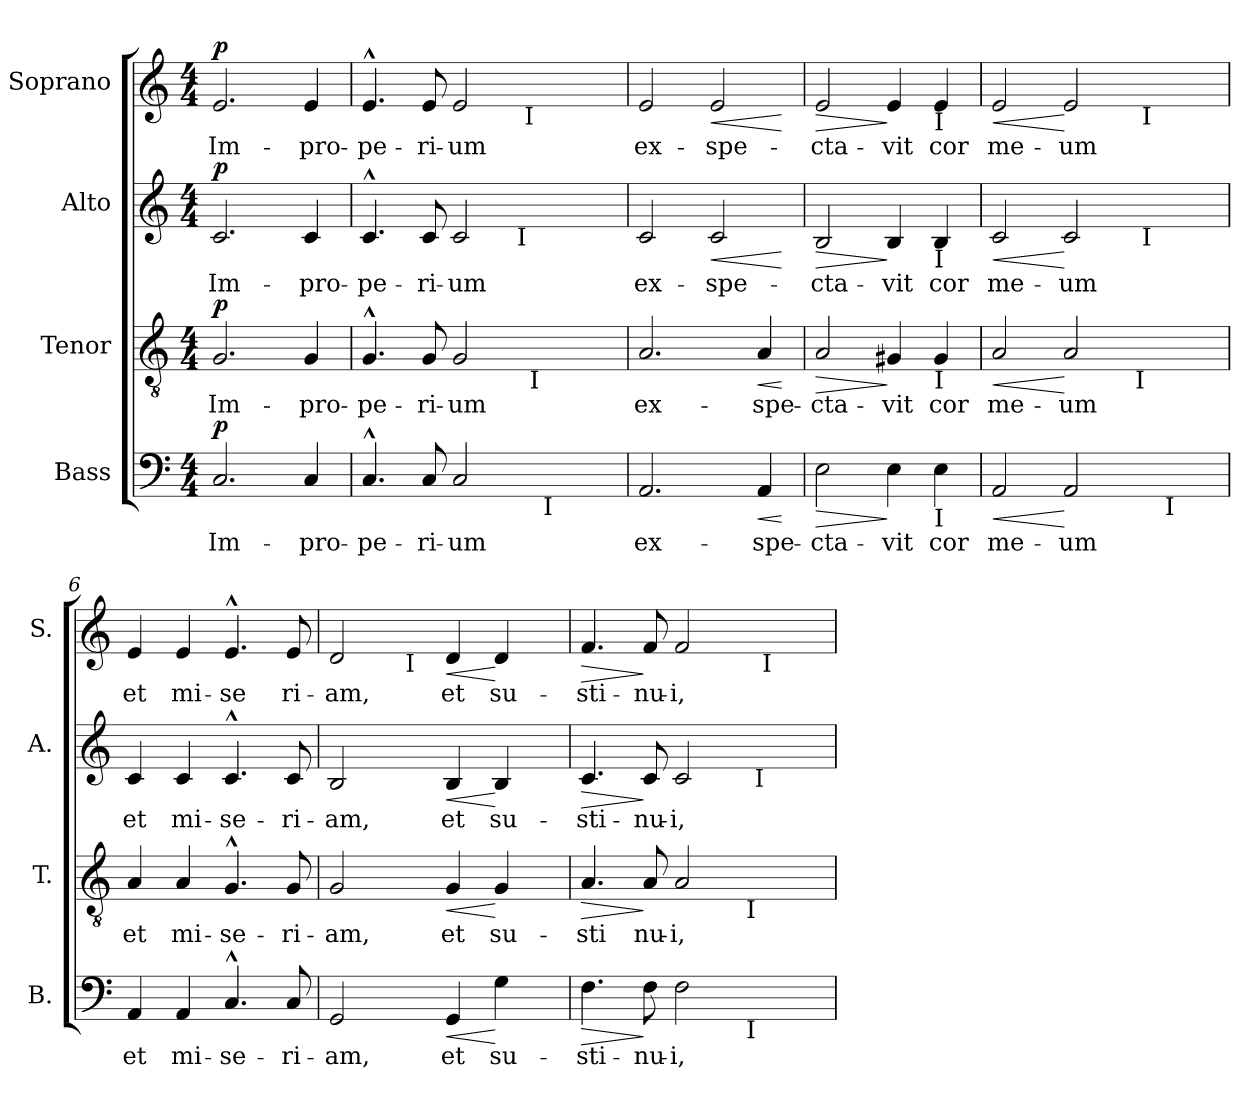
**kern	**text	**dynam	**kern	**text	**dynam	**kern	**text	**dynam	**kern	**text	**dynam
*part4	*part4	*part4	*part3	*part3	*part3	*part2	*part2	*part2	*part1	*part1	*part1
*staff4	*staff4	*staff4	*staff3	*staff3	*staff3	*staff2	*staff2	*staff2	*staff1	*staff1	*staff1
*I"Bass	*	*	*I"Tenor	*	*	*I"Alto	*	*	*I"Soprano	*	*
*I'B.	*	*	*I'T.	*	*	*I'A.	*	*	*I'S.	*	*
!!LO:PB:g=z
*clefF4	*	*	*clefGv2	*	*	*clefG2	*	*	*clefG2	*	*
*	*	*	*ITrd7c12	*	*	*	*	*	*	*	*
*k[]	*	*	*k[]	*	*	*k[]	*	*	*k[]	*	*
*C:	*	*	*C:	*	*	*C:	*	*	*C:	*	*
*M4/4	*	*	*M4/4	*	*	*M4/4	*	*	*M4/4	*	*
*MM72	*	*	*MM72	*	*	*MM72	*	*	*MM72	*	*
=1	=1	=1	=1	=1	=1	=1	=1	=1	=1	=1	=1
!	!LO:LY:b:color=#000000	!	!	!	!	!	!	!	!	!	!
!	!	!	!	!LO:LY:b:color=#000000	!	!	!	!	!	!	!
!	!	!	!	!	!	!	!LO:LY:b:color=#000000	!	!	!	!
!	!	!	!	!	!	!	!	!	!	!LO:LY:b:color=#000000	!
2.Ci/	Im-	p	2.GGi/	Im-	p	2.ci/	Im-	p	2.ei/	Im-	p
!	!LO:LY:b:color=#000000	!	!	!	!	!	!	!	!	!	!
!	!	!	!	!LO:LY:b:color=#000000	!	!	!	!	!	!	!
!	!	!	!	!	!	!	!LO:LY:b:color=#000000	!	!	!	!
!	!	!	!	!	!	!	!	!	!	!LO:LY:b:color=#000000	!
4Ci/	-pro-	.	4GGi/	-pro-	.	4ci/	-pro-	.	4ei/	-pro-	.
=2	=2	=2	=2	=2	=2	=2	=2	=2	=2	=2	=2
!	!LO:LY:b:color=#000000	!	!	!	!	!	!	!	!	!	!
!	!	!	!	!LO:LY:b:color=#000000	!	!	!	!	!	!	!
!	!	!	!	!	!	!	!LO:LY:b:color=#000000	!	!	!	!
!	!	!	!	!	!	!	!	!	!	!LO:LY:b:color=#000000	!
*^	*	*	*^	*	*	*^	*	*	*^	*	*
4.C^^i/	2ryy	-pe-	.	4.GG^^i/	2ryy	-pe-	.	4.c^^i/	2ryy	-pe-	.	4.e^^i/	2ryy	-pe-	.
!	!	!LO:LY:b:color=#000000	!	!	!	!	!	!	!	!	!	!	!	!	!
!	!	!	!	!	!	!LO:LY:b:color=#000000	!	!	!	!	!	!	!	!	!
!	!	!	!	!	!	!	!	!	!	!LO:LY:b:color=#000000	!	!	!	!	!
!	!	!	!	!	!	!	!	!	!	!	!	!	!	!LO:LY:b:color=#000000	!
8Ci/	.	-ri-	.	8GGi/	.	-ri-	.	8ci/	.	-ri-	.	8ei/	.	-ri-	.
!	!	!LO:LY:b:color=#000000	!	!	!	!	!	!	!	!	!	!	!	!	!
!	!	!	!	!	!	!LO:LY:b:color=#000000	!	!	!	!	!	!	!	!	!
!	!	!	!	!	!	!	!	!	!	!LO:LY:b:color=#000000	!	!	!	!	!
!	!	!	!	!	!	!	!	!	!	!	!	!	!	!LO:LY:b:color=#000000	!
2Ci/	4ryy	-um	.	2GGi/	4ryy	-um	.	2ci/	4ryy	-um	.	2ei/	4ryy	-um	.
.	32ryy	.	.	.	32ryy	.	.	.	64ryy	.	.	.	32ryy	.	.
.	.	.	.	.	.	.	.	.	128ryy	.	.	.	.	.	.
.	.	.	.	.	.	.	.	.	512.ryy	.	.	.	.	.	.
!	!	!	!	!	!	!	!	!	!LO:TX:b:t=I	!	!	!	!	!	!
.	.	.	.	.	.	.	.	.	8ryy	.	.	.	.	.	.
.	64ryy	.	.	.	128.ryy	.	.	.	.	.	.	.	256ryy	.	.
!	!	!	!	!	!	!	!	!	!	!	!	!	!LO:TX:b:t=I	!	!
.	.	.	.	.	.	.	.	.	.	.	.	.	8ryy	.	.
!	!	!	!	!	!LO:TX:b:t=I	!	!	!	!	!	!	!	!	!	!
.	.	.	.	.	8ryy	.	.	.	.	.	.	.	.	.	.
.	128ryy	.	.	.	.	.	.	.	.	.	.	.	.	.	.
.	256ryy	.	.	.	.	.	.	.	.	.	.	.	.	.	.
.	1024ryy	.	.	.	.	.	.	.	.	.	.	.	.	.	.
!	!LO:TX:b:t=I	!	!	!	!	!	!	!	!	!	!	!	!	!	!
.	8ryy	.	.	.	.	.	.	.	.	.	.	.	.	.	.
.	.	.	.	.	.	.	.	.	16ryy	.	.	.	.	.	.
.	.	.	.	.	.	.	.	.	.	.	.	.	16ryy	.	.
.	.	.	.	.	16ryy	.	.	.	.	.	.	.	.	.	.
.	16ryy	.	.	.	.	.	.	.	.	.	.	.	.	.	.
.	.	.	.	.	.	.	.	.	32ryy	.	.	.	.	.	.
.	.	.	.	.	.	.	.	.	.	.	.	.	64..ryy	.	.
.	.	.	.	.	64ryy	.	.	.	.	.	.	.	.	.	.
.	.	.	.	.	.	.	.	.	256ryy	.	.	.	.	.	.
.	.	.	.	.	256ryy	.	.	.	.	.	.	.	.	.	.
.	512.ryy	.	.	.	.	.	.	.	.	.	.	.	.	.	.
.	.	.	.	.	.	.	.	.	1024ryy	.	.	.	.	.	.
*v	*v	*	*	*	*	*	*	*v	*v	*	*	*v	*v	*	*
*	*	*	*v	*v	*	*	*	*	*	*	*	*
=3	=3	=3	=3	=3	=3	=3	=3	=3	=3	=3	=3
*^	*	*	*^	*	*	*^	*	*	*^	*	*
!	!	!LO:LY:b:color=#000000	!	!	!	!	!	!	!	!	!	!	!	!	!
*v	*v	*	*	*	*	*	*	*v	*v	*	*	*v	*v	*	*
*	*	*	*v	*v	*	*	*	*	*	*	*	*
*^	*	*	*^	*	*	*^	*	*	*^	*	*
!	!	!	!	!	!	!LO:LY:b:color=#000000	!	!	!	!	!	!	!	!	!
*v	*v	*	*	*	*	*	*	*v	*v	*	*	*v	*v	*	*
*	*	*	*v	*v	*	*	*	*	*	*	*	*
*^	*	*	*^	*	*	*^	*	*	*^	*	*
!	!	!	!	!	!	!	!	!	!	!LO:LY:b:color=#000000	!	!	!	!	!
*v	*v	*	*	*	*	*	*	*v	*v	*	*	*v	*v	*	*
*	*	*	*v	*v	*	*	*	*	*	*	*	*
*^	*	*	*^	*	*	*^	*	*	*^	*	*
!	!	!	!	!	!	!	!	!	!	!	!	!	!	!LO:LY:b:color=#000000	!
*v	*v	*	*	*	*	*	*	*v	*v	*	*	*v	*v	*	*
*	*	*	*v	*v	*	*	*	*	*	*	*	*
2.AAi/	ex-	.	2.AAi/	ex-	.	2ci/	ex-	.	2ei/	ex-	.
!	!	!	!	!	!	!	!LO:LY:b:color=#000000	!LO:HP:b	!	!	!
!	!	!	!	!	!	!	!	!	!	!LO:LY:b:color=#000000	!LO:HP:b
.	.	.	.	.	.	2ci/	-spe-	<	2ei/	-spe-	<
!	!LO:LY:b:color=#000000	!LO:HP:b	!	!	!	!	!	!	!	!	!
!	!	!	!	!LO:LY:b:color=#000000	!LO:HP:b	!	!	!	!	!	!
4AAi/	-spe-	<	4AAi/	-spe-	<	.	.	.	.	.	.
.	.	[	.	.	[	.	.	[	.	.	[
=4	=4	=4	=4	=4	=4	=4	=4	=4	=4	=4	=4
!	!LO:LY:b:color=#000000	!LO:HP:b	!	!	!	!	!	!	!	!	!
!	!	!	!	!LO:LY:b:color=#000000	!LO:HP:b	!	!	!	!	!	!
!	!	!	!	!	!	!	!LO:LY:b:color=#000000	!LO:HP:b	!	!	!
!	!	!	!	!	!	!	!	!	!	!LO:LY:b:color=#000000	!LO:HP:b
2Ei\	-cta-	>	2AAi/	-cta-	>	2Bi/	-cta-	>	2ei/	-cta-	>
!	!LO:LY:b:color=#000000	!	!	!	!	!	!	!	!	!	!
!	!	!	!	!LO:LY:b:color=#000000	!	!	!	!	!	!	!
!	!	!	!	!	!	!	!LO:LY:b:color=#000000	!	!	!	!
!	!	!	!	!	!	!	!	!	!	!LO:LY:b:color=#000000	!
4Ei\	-vit	]	4GG#Xi/	-vit	]	4Bi/	-vit	]	4ei/	-vit	]
!	!LO:LY:b:color=#000000	!	!	!	!	!	!	!	!	!	!
!	!	!	!	!LO:LY:b:color=#000000	!	!	!	!	!	!	!
!	!	!	!	!	!	!	!LO:LY:b:color=#000000	!	!	!	!
!	!	!	!	!	!	!	!	!	!LO:TX:b:t=I	!	!
!	!	!	!	!	!	!LO:TX:b:t=I	!	!	!	!	!
!	!	!	!LO:TX:b:t=I	!	!	!	!	!	!	!	!
!LO:TX:b:t=I	!	!	!	!	!	!	!	!	!	!	!
!	!	!	!	!	!	!	!	!	!	!LO:LY:b:color=#000000	!
4Ei\	cor	.	4GG#i/	cor	.	4Bi/	cor	.	4ei/	cor	.
=5	=5	=5	=5	=5	=5	=5	=5	=5	=5	=5	=5
!	!LO:LY:b:color=#000000	!LO:HP:b	!	!	!	!	!	!	!	!	!
!	!	!LO:HP:n=1:b	!	!	!	!	!	!	!	!	!
!	!	!	!	!LO:LY:b:color=#000000	!LO:HP:b	!	!	!	!	!	!
!	!	!	!	!	!LO:HP:n=1:b	!	!	!	!	!	!
!	!	!	!	!	!	!	!LO:LY:b:color=#000000	!LO:HP:b	!	!	!
!	!	!	!	!	!	!	!	!LO:HP:n=1:b	!	!	!
!	!	!	!	!	!	!	!	!	!	!LO:LY:b:color=#000000	!LO:HP:b
!	!	!	!	!	!	!	!	!	!	!	!LO:HP:n=1:b
*^	*	*	*^	*	*	*^	*	*	*^	*	*
2AAi/	2ryy	me-	< >	2AAi/	2ryy	me-	< >	2ci/	2ryy	me-	< >	2ei/	2ryy	me-	< >
!	!	!LO:LY:b:color=#000000	!	!	!	!	!	!	!	!	!	!	!	!	!
!	!	!	!	!	!	!LO:LY:b:color=#000000	!	!	!	!	!	!	!	!	!
!	!	!	!	!	!	!	!	!	!	!LO:LY:b:color=#000000	!	!	!	!	!
!	!	!	!	!	!	!	!	!	!	!	!	!	!	!LO:LY:b:color=#000000	!
2AAi/	4ryy	-um	[	2AAi/	4ryy	-um	[	2ci/	4ryy	-um	[	2ei/	4ryy	-um	[
.	16ryy	.	.	.	32ryy	.	.	.	32ryy	.	.	.	32ryy	.	.
.	.	.	.	.	64ryy	.	.	.	64ryy	.	.	.	64ryy	.	.
.	.	.	.	.	512.ryy	.	.	.	128ryy	.	.	.	128ryy	.	.
!	!	!	!	!	!LO:TX:b:t=I	!	!	!	!	!	!	!	!	!	!
.	.	.	.	.	8ryy	.	.	.	.	.	.	.	.	.	.
.	.	.	.	.	.	.	.	.	512.ryy	.	.	.	512.ryy	.	.
!	!	!	!	!	!	!	!	!	!	!	!	!	!LO:TX:b:t=I	!	!
!	!	!	!	!	!	!	!	!	!LO:TX:b:t=I	!	!	!	!	!	!
.	.	.	.	.	.	.	.	.	8ryy	.	.	.	8ryy	.	.
.	64ryy	.	.	.	.	.	.	.	.	.	.	.	.	.	.
.	128ryy	.	.	.	.	.	.	.	.	.	.	.	.	.	.
.	256ryy	.	.	.	.	.	.	.	.	.	.	.	.	.	.
.	1024ryy	.	.	.	.	.	.	.	.	.	.	.	.	.	.
!	!LO:TX:b:t=I	!	!	!	!	!	!	!	!	!	!	!	!	!	!
.	8ryy	.	.	.	.	.	.	.	.	.	.	.	.	.	.
.	.	.	.	.	16ryy	.	.	.	.	.	.	.	.	.	.
.	.	.	.	.	.	.	.	.	16ryy	.	.	.	16ryy	.	.
.	32ryy	.	.	.	.	.	.	.	.	.	.	.	.	.	.
.	.	.	.	.	128ryy	.	.	.	.	.	.	.	.	.	.
.	.	.	.	.	256ryy	.	.	.	256ryy	.	.	.	256ryy	.	.
.	512.ryy	.	.	.	.	.	.	.	.	.	.	.	.	.	.
.	.	.	.	.	1024ryy	.	.	.	1024ryy	.	.	.	1024ryy	.	.
.	.	.	]	.	.	.	]	.	.	.	]	.	.	.	]
*v	*v	*	*	*	*	*	*	*v	*v	*	*	*v	*v	*	*
*	*	*	*v	*v	*	*	*	*	*	*	*	*
=6	=6	=6	=6	=6	=6	=6	=6	=6	=6	=6	=6
*^	*	*	*^	*	*	*^	*	*	*^	*	*
!	!	!LO:LY:b:color=#000000	!	!	!	!	!	!	!	!	!	!	!	!	!
*v	*v	*	*	*	*	*	*	*v	*v	*	*	*v	*v	*	*
*	*	*	*v	*v	*	*	*	*	*	*	*	*
*^	*	*	*^	*	*	*^	*	*	*^	*	*
!	!	!	!	!	!	!LO:LY:b:color=#000000	!	!	!	!	!	!	!	!	!
*v	*v	*	*	*	*	*	*	*v	*v	*	*	*v	*v	*	*
*	*	*	*v	*v	*	*	*	*	*	*	*	*
*^	*	*	*^	*	*	*^	*	*	*^	*	*
!	!	!	!	!	!	!	!	!	!	!LO:LY:b:color=#000000	!	!	!	!	!
*v	*v	*	*	*	*	*	*	*v	*v	*	*	*v	*v	*	*
*	*	*	*v	*v	*	*	*	*	*	*	*	*
*^	*	*	*^	*	*	*^	*	*	*^	*	*
!	!	!	!	!	!	!	!	!	!	!	!	!	!	!LO:LY:b:color=#000000	!
*v	*v	*	*	*	*	*	*	*v	*v	*	*	*v	*v	*	*
*	*	*	*v	*v	*	*	*	*	*	*	*	*
4AAi/	et	.	4AAi/	et	.	4ci/	et	.	4ei/	et	.
!	!LO:LY:b:color=#000000	!	!	!	!	!	!	!	!	!	!
!	!	!	!	!LO:LY:b:color=#000000	!	!	!	!	!	!	!
!	!	!	!	!	!	!	!LO:LY:b:color=#000000	!	!	!	!
!	!	!	!	!	!	!	!	!	!	!LO:LY:b:color=#000000	!
4AAi/	mi-	.	4AAi/	mi-	.	4ci/	mi-	.	4ei/	mi-	.
!	!LO:LY:b:color=#000000	!	!	!	!	!	!	!	!	!	!
!	!	!	!	!LO:LY:b:color=#000000	!	!	!	!	!	!	!
!	!	!	!	!	!	!	!LO:LY:b:color=#000000	!	!	!	!
!	!	!	!	!	!	!	!	!	!	!LO:LY:b:color=#000000	!
4.C^^i/	-se-	.	4.GG^^i/	-se-	.	4.c^^i/	-se-	.	4.e^^i/	-se	.
!	!LO:LY:b:color=#000000	!	!	!	!	!	!	!	!	!	!
!	!	!	!	!LO:LY:b:color=#000000	!	!	!	!	!	!	!
!	!	!	!	!	!	!	!LO:LY:b:color=#000000	!	!	!	!
!	!	!	!	!	!	!	!	!	!	!LO:LY:b:color=#000000	!
8Ci/	-ri-	.	8GGi/	-ri-	.	8ci/	-ri-	.	8ei/	ri-	.
=7	=7	=7	=7	=7	=7	=7	=7	=7	=7	=7	=7
!	!LO:LY:b:color=#000000	!	!	!	!	!	!	!	!	!	!
!	!	!	!	!LO:LY:b:color=#000000	!	!	!	!	!	!	!
!	!	!	!	!	!	!	!LO:LY:b:color=#000000	!	!	!	!
!	!	!	!	!	!	!	!	!	!	!LO:LY:b:color=#000000	!
*	*	*	*	*	*	*	*	*	*^	*	*
2GGi/	-am,	.	2GGi/	-am,	.	2Bi/	-am,	.	2di/	4ryy	-am,	.
.	.	.	.	.	.	.	.	.	.	32ryy	.	.
.	.	.	.	.	.	.	.	.	.	64...ryy	.	.
!	!	!	!	!	!	!	!	!	!	!LO:TX:b:t=I	!	!
.	.	.	.	.	.	.	.	.	.	2ryy	.	.
!	!LO:LY:b:color=#000000	!LO:HP:b	!	!	!	!	!	!	!	!	!	!
!	!	!	!	!LO:LY:b:color=#000000	!LO:HP:b	!	!	!	!	!	!	!
!	!	!	!	!	!	!	!LO:LY:b:color=#000000	!LO:HP:b	!	!	!	!
!	!	!	!	!	!	!	!	!	!	!	!LO:LY:b:color=#000000	!LO:HP:b
4GGi/	et	<	4GGi/	et	<	4Bi/	et	<	4di/	.	et	<
!	!LO:LY:b:color=#000000	!	!	!	!	!	!	!	!	!	!	!
!	!	!	!	!LO:LY:b:color=#000000	!	!	!	!	!	!	!	!
!	!	!	!	!	!	!	!LO:LY:b:color=#000000	!	!	!	!	!
!	!	!	!	!	!	!	!	!	!	!	!LO:LY:b:color=#000000	!
4Gi\	su-	[	4GGi/	su-	[	4Bi/	su-	[	4di/	.	su-	[
.	.	.	.	.	.	.	.	.	.	8ryy	.	.
.	.	.	.	.	.	.	.	.	.	16ryy	.	.
.	.	.	.	.	.	.	.	.	.	512ryy	.	.
!!LO:LB:g=z	!!
=8	=8	=8	=8	=8	=8	=8	=8	=8	=8	=8	=8	=8
!	!LO:LY:b:color=#000000	!LO:HP:b	!	!	!	!	!	!	!	!	!	!
!	!	!	!	!LO:LY:b:color=#000000	!LO:HP:b	!	!	!	!	!	!	!
!	!	!	!	!	!	!	!LO:LY:b:color=#000000	!LO:HP:b	!	!	!	!
!	!	!	!	!	!	!	!	!	!	!	!LO:LY:b:color=#000000	!LO:HP:b
*^	*	*	*^	*	*	*^	*	*	*	*	*	*
4.Fi\	2ryy	-sti-	>	4.AAi/	2ryy	-sti	>	4.ci/	2ryy	-sti-	>	4.fi/	2ryy	-sti-	>
!	!	!LO:LY:b:color=#000000	!	!	!	!	!	!	!	!	!	!	!	!	!
!	!	!	!	!	!	!LO:LY:b:color=#000000	!	!	!	!	!	!	!	!	!
!	!	!	!	!	!	!	!	!	!	!LO:LY:b:color=#000000	!	!	!	!	!
!	!	!	!	!	!	!	!	!	!	!	!	!	!	!LO:LY:b:color=#000000	!
8Fi\	.	-nu-	]	8AAi/	.	nu-	]	8ci/	.	-nu-	]	8fi/	.	-nu-	]
!	!	!LO:LY:b:color=#000000	!	!	!	!	!	!	!	!	!	!	!	!	!
!	!	!	!	!	!	!LO:LY:b:color=#000000	!	!	!	!	!	!	!	!	!
!	!	!	!	!	!	!	!	!	!	!LO:LY:b:color=#000000	!	!	!	!	!
!	!	!	!	!	!	!	!	!	!	!	!	!	!	!LO:LY:b:color=#000000	!
2Fi\	4ryy	-i,	.	2AAi/	4ryy	-i,	.	2ci/	4ryy	-i,	.	2fi/	4ryy	-i,	.
.	16ryy	.	.	.	16ryy	.	.	.	16ryy	.	.	.	16ryy	.	.
.	1024ryy	.	.	.	1024ryy	.	.	.	128ryy	.	.	.	64ryy	.	.
!	!	!	!	!	!LO:TX:b:t=I	!	!	!	!	!	!	!	!	!	!
!	!LO:TX:b:t=I	!	!	!	!	!	!	!	!	!	!	!	!	!	!
.	8ryy	.	.	.	8ryy	.	.	.	.	.	.	.	.	.	.
.	.	.	.	.	.	.	.	.	512.ryy	.	.	.	.	.	.
!	!	!	!	!	!	!	!	!	!LO:TX:b:t=I	!	!	!	!	!	!
.	.	.	.	.	.	.	.	.	8ryy	.	.	.	.	.	.
.	.	.	.	.	.	.	.	.	.	.	.	.	256ryy	.	.
!	!	!	!	!	!	!	!	!	!	!	!	!	!LO:TX:b:t=I	!	!
.	.	.	.	.	.	.	.	.	.	.	.	.	8ryy	.	.
.	32ryy	.	.	.	32ryy	.	.	.	.	.	.	.	.	.	.
.	.	.	.	.	.	.	.	.	32ryy	.	.	.	.	.	.
.	.	.	.	.	.	.	.	.	.	.	.	.	32ryy	.	.
.	64ryy	.	.	.	64ryy	.	.	.	.	.	.	.	.	.	.
.	.	.	.	.	.	.	.	.	64ryy	.	.	.	.	.	.
.	128...ryy	.	.	.	128...ryy	.	.	.	.	.	.	.	.	.	.
.	.	.	.	.	.	.	.	.	.	.	.	.	128.ryy	.	.
.	.	.	.	.	.	.	.	.	256ryy	.	.	.	.	.	.
.	.	.	.	.	.	.	.	.	1024ryy	.	.	.	.	.	.
*v	*v	*	*	*	*	*	*	*v	*v	*	*	*v	*v	*	*
*	*	*	*v	*v	*	*	*	*	*	*	*	*
=	=	=	=	=	=	=	=	=	=	=	=
*-	*-	*-	*-	*-	*-	*-	*-	*-	*-	*-	*-
